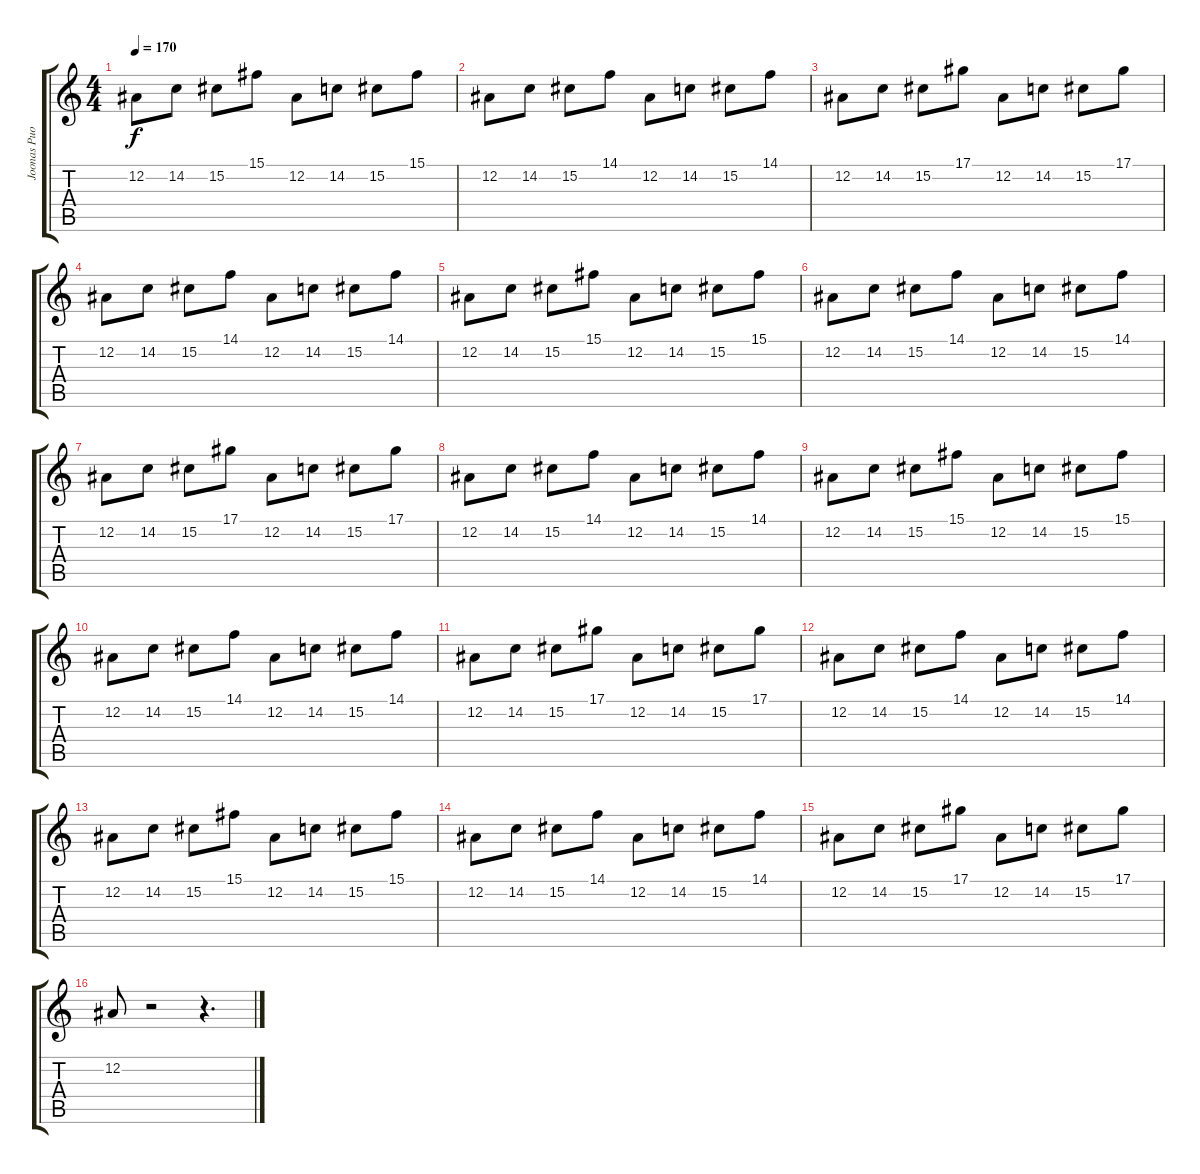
\track ("Joonas Puolakka" "Joonas Puo") {instrument harpsichord}
\staff {score tabs}
\tuning (Eb4 Bb3 Gb3 Db3 Ab2 Eb2) {hide}
\ts (4 4)
\tempo 170
\clef g2
\ks c
12.2.8{dy f} 14.2.8 15.2.8 15.1.8 12.2.8 14.2.8 15.2.8 15.1.8 |
12.2.8 14.2.8 15.2.8 14.1.8 12.2.8 14.2.8 15.2.8 14.1.8 |
12.2.8 14.2.8 15.2.8 17.1.8 12.2.8 14.2.8 15.2.8 17.1.8 |
12.2.8 14.2.8 15.2.8 14.1.8 12.2.8 14.2.8 15.2.8 14.1.8 |
12.2.8 14.2.8 15.2.8 15.1.8 12.2.8 14.2.8 15.2.8 15.1.8 |
12.2.8 14.2.8 15.2.8 14.1.8 12.2.8 14.2.8 15.2.8 14.1.8 |
12.2.8 14.2.8 15.2.8 17.1.8 12.2.8 14.2.8 15.2.8 17.1.8 |
12.2.8 14.2.8 15.2.8 14.1.8 12.2.8 14.2.8 15.2.8 14.1.8 |
12.2.8 14.2.8 15.2.8 15.1.8 12.2.8 14.2.8 15.2.8 15.1.8 |
12.2.8 14.2.8 15.2.8 14.1.8 12.2.8 14.2.8 15.2.8 14.1.8 |
12.2.8 14.2.8 15.2.8 17.1.8 12.2.8 14.2.8 15.2.8 17.1.8 |
12.2.8 14.2.8 15.2.8 14.1.8 12.2.8 14.2.8 15.2.8 14.1.8 |
12.2.8 14.2.8 15.2.8 15.1.8 12.2.8 14.2.8 15.2.8 15.1.8 |
12.2.8 14.2.8 15.2.8 14.1.8 12.2.8 14.2.8 15.2.8 14.1.8 |
12.2.8 14.2.8 15.2.8 17.1.8 12.2.8 14.2.8 15.2.8 17.1.8 |
12.2.8 r.2 r.4{d}
